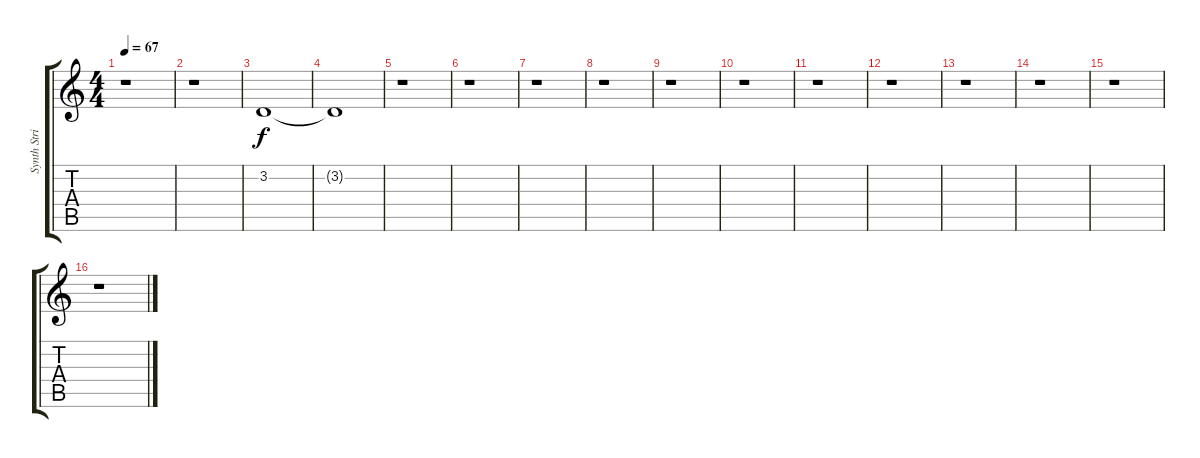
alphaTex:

\track ("Synth String" "Synth Stri") {instrument synthstrings1}
\staff {score tabs}
\tuning (E4 B3 G3 D3 A2 E2) {hide}
\ts (4 4)
\tempo 67
\clef g2
\ks c
r.1{dy f} |
r.1 |
3.2.1 |
3.2{t}.1 |
r.1 |
r.1 |
r.1 |
r.1 |
r.1 |
r.1 |
r.1 |
r.1 |
r.1 |
r.1 |
r.1 |
r.1
